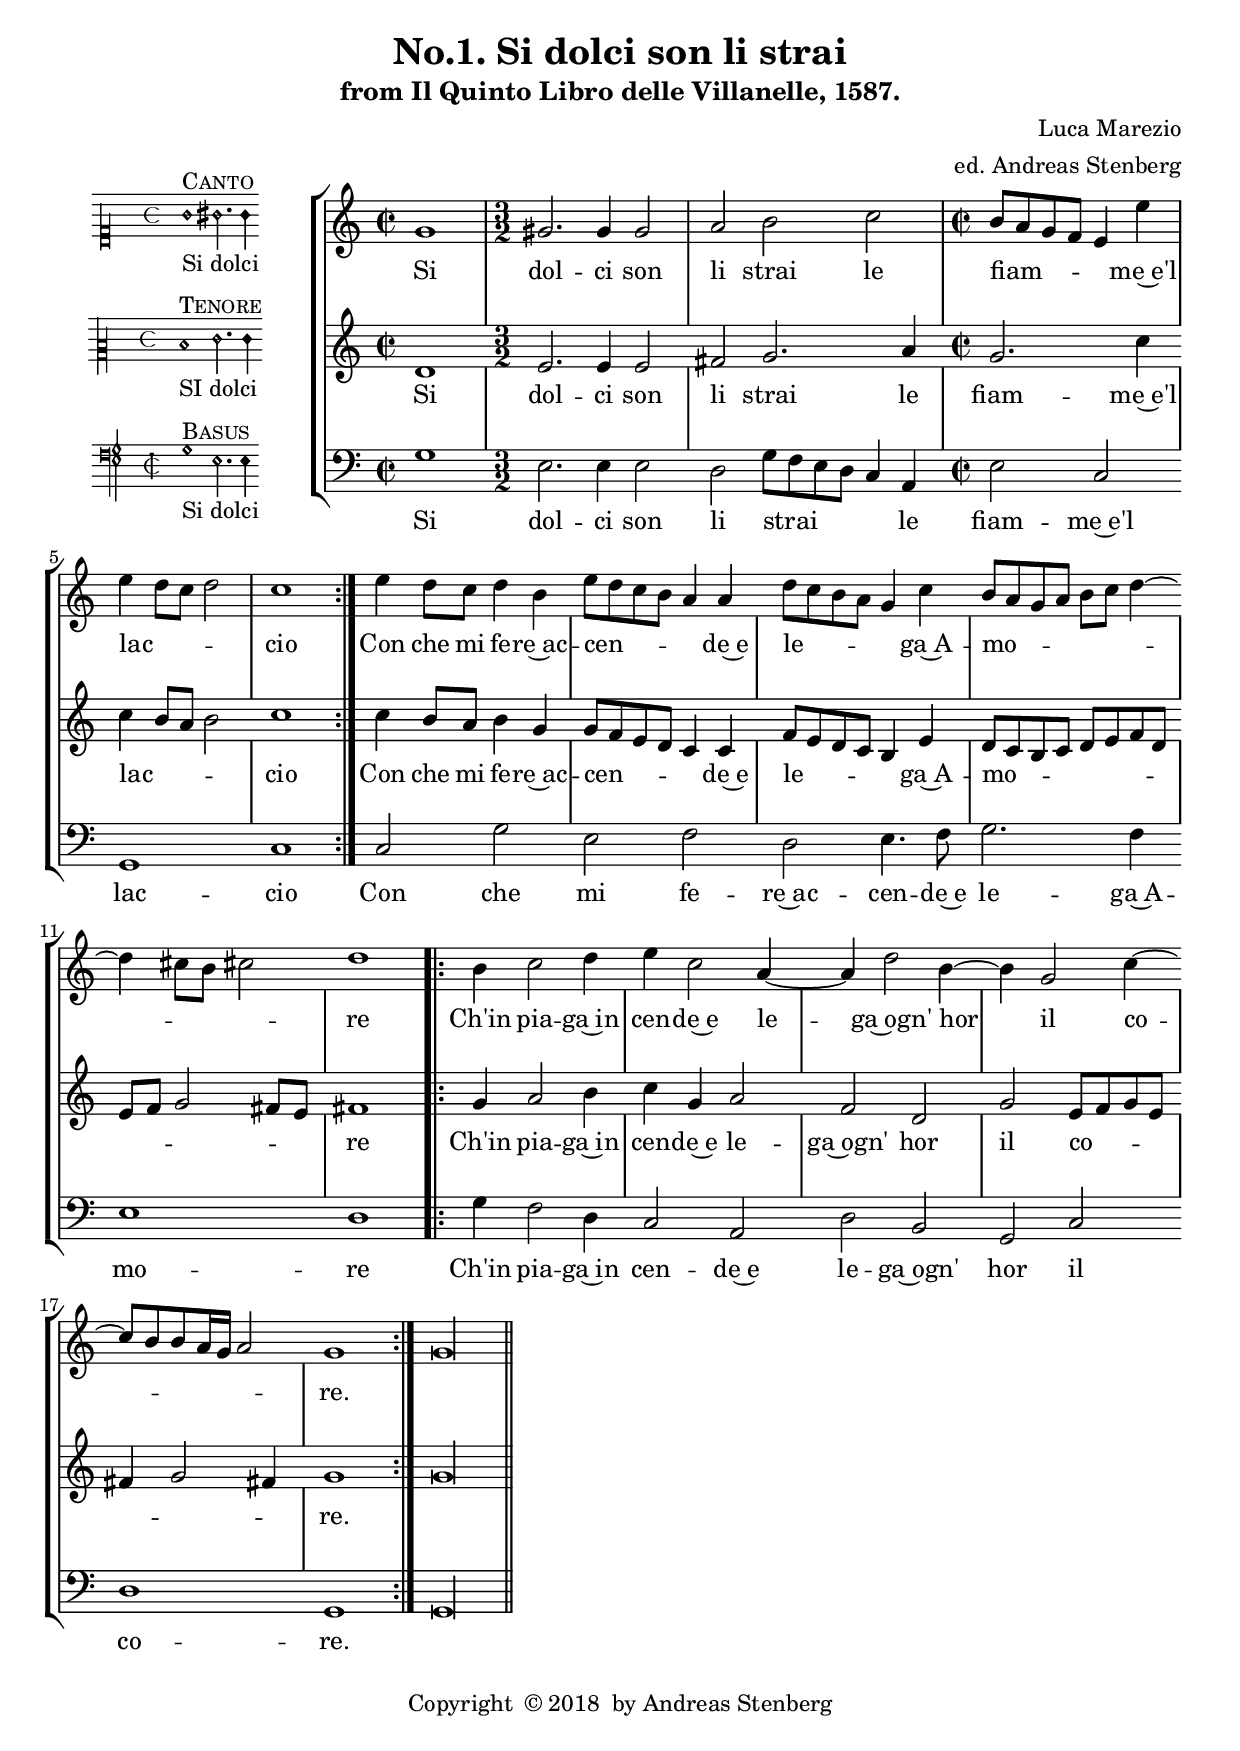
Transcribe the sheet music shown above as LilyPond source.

\version "2.20.0"

\include "deutsch.ly"

#(append! supported-clefs '(("mensural-f3" . ("clefs.mensural.f" 0 0))))

ficta = \once \set suggestAccidentals =##t

\header {

  title = "No.1. Si dolci son li strai"

  subtitle = "from Il Quinto Libro delle Villanelle, 1587."

  composer = "Luca Marezio"

  arranger = "ed. Andreas Stenberg"
  poet = ""
  meter =""

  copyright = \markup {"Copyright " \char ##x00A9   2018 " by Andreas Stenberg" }

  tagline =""

}

global = {

  \key c \major

}

%% PDF p.5.

sopMusic = \relative c'' {


  \set Score.tempoHideNote = ##t

  \tempo 2 = 96

  \time 2/2



  \repeat volta 2 {

    g1
    \time 3/2
    gis2. gis4

    gis2 a2 h2 c2
    \time 2/2
    h8( a8 g8 f8 e4) e'4 e4( d8 c8 d2)

    c1

    \revert Staff.BarLine.transparent

  }

  e4 d8 c8 d4

  \override Staff.BarLine.transparent =##t

  h4 e8( d8 c8 h8 a4) a4 d8( c8 h8 a8 g4) c4

  h8( a8 g8 a8 h8 c8 d4~ d4 cis8 h8 cis!2)

  d1

  \revert Staff.BarLine.transparent

  \repeat volta 2 {

    h4 c2 d4

    \override Staff.BarLine.transparent =##t

    e4 c2 a4~ a4 d2 h4~

    h4 g2 c4~( c8 h8 h8 a16 g16 a2)

    g1

  }

  \revert Staff.BarLine.transparent

  \cadenzaOn

  g\longa

  \bar "||"

  \cadenzaOff

}

sopWords = \lyricmode {

  Si dol -- ci son li strai le fiam -- me~e'l lac -- cio

  Con che mi fe -- re~ac -- cen -- de~e le -- ga~A -- mo -- re

  Ch'in pia -- ga~in cen -- de~e le -- ga~ogn' hor il co -- re.

}

%% PDF p.53.

altoMusic = \relative c' {

  \override Staff.BarLine.transparent = ##t

  \repeat volta 2 {

    d1 e2. e4

    e2 fis2 g2. a4

    g2. c4 c4( h8 a8 h2)

    c1

    \revert Staff.BarLine.transparent

  }

  c4 h8 a8 h4 g4

  \override Staff.BarLine.transparent =##t

  g8( f8 e8 d8 c4) c4 f8( e8 d8 c8 h4) e4

  d8( c8 h8 c8 d8 e8 f8 d8 e8 f8 g2 fis8 e8)

  fis1

  \revert Staff.BarLine.transparent

  \repeat volta 2 {

    g4 a2 h4

    \override Staff.BarLine.transparent =##t

    c4 g4 a2 f2 d2

    g2 e8( f8 g8 e8 fis4( g2 fis!4)

    g1

    \revert Staff.BarLine.transparent

  }

  \cadenzaOn

  g\longa

  \cadenzaOff

}

altoWords = \lyricmode {

  Si dol -- ci son li strai le fiam -- me~e'l lac -- cio

  Con che mi fe -- re~ac -- cen -- de~e le -- ga~A -- mo -- re

  Ch'in pia -- ga~in cen -- de~e le -- ga~ogn' hor il co -- re.

}

%% PDF p.101.

bassMusic = \relative c' {

  \clef "bass"

  \override Staff.BarLine.transparent = ##t

  \repeat volta 2 {

  g1 e2. e4

  e2 d2 g8( f8 e8 d8 c4) a4

  e'2 c2 g1

  c1

  \revert Staff.BarLine.transparent

  }

  c2 g'2

  \override Staff.BarLine.transparent =##t

  e2 f2 d2 e4. f8

  g2. f4 e1

  d1

  \revert Staff.BarLine.transparent

  \repeat volta 2 {

    g4 f2 d4

    \override Staff.BarLine.transparent =##t

    c2 a2 d2 h2

    g2 c2 d1

    g,1

  \revert Staff.BarLine.transparent


  }

  \cadenzaOn

  g\longa

  \cadenzaOff

}

bassWords = \lyricmode {

  Si dol -- ci son li strai le fiam -- me~e'l lac -- cio

  Con che mi fe -- re~ac -- cen -- de~e le -- ga~A -- mo -- re

  Ch'in pia -- ga~in cen -- de~e le -- ga~ogn' hor il co -- re.

}

incipitDiscantus = \markup {

  \score {

    {

      %      \set Staff.instrumentName = #"Tenor "

      \override NoteHead.style = #'neomensural

      \override Rest.style = #'neomensural

      \override Staff.TimeSignature.style = #'mensural

      \cadenzaOn

      \clef "petrucci-c1"

      \key c \major

      \time 4/4


      g'1 ^\markup { \smallCaps"Canto"} _"Si dolci"

      gis'2. gis'4

    }

    \layout {

      \context {

        \Voice

        \remove "Ligature_bracket_engraver"

        \consists "Mensural_ligature_engraver"

      }

      line-width = 4.5\cm

    }

  }

}



incipitAltus = \markup {

  \score {

    {

      %      \set Staff.instrumentName = #"Tenor "

      \override NoteHead.style = #'neomensural

      \override Rest.style = #'neomensural

      \override Staff.TimeSignature.style = #'mensural

      \cadenzaOn

      \clef "petrucci-c2"

      \key c \major

      \time 4/4

      d'1^\markup \smallCaps"Tenore"_"SI dolci"

      e'2. e'4

    }

    \layout {

      \context {

        \Voice

        \remove "Ligature_bracket_engraver"

        \consists "Mensural_ligature_engraver"

      }

      line-width = 4.5\cm

    }

  }

}



incipitBassus = \markup {

  \score {

    {

      %      \set Staff.instrumentName = #"Tenor "

      \override NoteHead.style = #'neomensural

      \override Rest.style = #'neomensural

      \override Staff.TimeSignature.style = #'mensural

      \cadenzaOn

      \clef "petrucci-f"

      \key c \major

      \time 2/2

      g1^\markup \smallCaps"Basus"_"Si dolci"

      e2. e4

    }

    \layout {

      \context {

        \Voice

        \remove "Ligature_bracket_engraver"

        \consists "Mensural_ligature_engraver"

      }

      line-width = 4.5\cm

    }

  }

}



\score {

  <<

    \new StaffGroup \with {

      \override VerticalAxisGroup.staff-staff-spacing = #'((basic-distance . 12))

    } <<

      \new Staff = treble <<

        \set Staff.instrumentName = \incipitDiscantus

        \new Voice = "sopranos" {

          \set  Staff.midiInstrument ="choir aahs"

          %	\voiceOne

          << \global \sopMusic >>

        }

      >>

      \new Lyrics = sopranos { s1 }


      \new Staff = "medius" <<

        \set Staff.instrumentName = \incipitAltus


        \new Voice = "altos" {

          %	\voiceTwo

          \set  Staff.midiInstrument ="choir aahs"

          << \global \altoMusic >>

        }

      >>


      \new Lyrics = "altos" { s1 }


      \new Staff ="basses" {

        \set Staff.instrumentName = \incipitBassus


        \new Voice = "basses" {

          \set  Staff.midiInstrument ="choir aahs"

          %	\voiceTwo

          << \global \bassMusic >>

        }

      }

    >>

    \new Lyrics = basses { s1 }


    \context Lyrics = sopranos \lyricsto sopranos \sopWords

    \context Lyrics = altos \lyricsto altos \altoWords

    \context Lyrics = basses \lyricsto basses \bassWords

  >>

  \layout {

    \context {

      \Score

      % no bars in staves

      %      \override BarLine.transparent = ##t


    }

    % the next three instructions keep the lyrics between the bar lines

    \context {

      \Lyrics

      \consists "Bar_engraver"

      \override BarLine.transparent = ##t

    }

    \context {

      \StaffGroup

      \consists "Separating_line_group_engraver"

    }

    \context {

      \Voice

      % no slurs

      \override Slur.transparent = ##t

      % Comment in the below "\remove" command to allow line

      % breaking also at those barlines where a note overlaps

      % into the next bar.  The command is commented out in this

      % short example score, but especially for large scores, you

      % will typically yield better line breaking and thus improve

      % overall spacing if you comment in the following command.

      %\remove "Forbid_line_break_engraver"

    }

    indent = 4.5\cm

  }


}

%% Stanzas 2 - 4

\pageBreak

\markup {

  \fontsize #1.0

  \column {

    \fill-line { "2." }

    \fill-line {

      \column {

        \line { Ma non è foco il foco o ardor l'ardore }

        \line { Ne stral lo stral o il la laccio ond' io m'allaccio }

        \line { Ma duo begl'occhi da infiammar' ungiaccio. }
      }

    }

    \vspace #1.0

    \fill-line { "3." }

    \fill-line {

      \column {

        \line { Che mentre a rivederli amor mi mena }

        \line { Mi fere arde & anno da e poi li pinge }

        \line { Di pietà viva e con quella mi stringe }

      }

    }

        \vspace #1.0

    \fill-line { "4." }

    \fill-line {

      \column {

        \line { Accio che'l dardo face e la catena }

        \line { M'inpiaghi infiammi e struga con tai modi }

        \line { Ch'io non senta le punte il caldo e i nodi. }

      }
    }

  }

}

\score {

  \unfoldRepeats

  <<

    \new StaffGroup <<

      \new Staff = treble <<

        \set Staff.instrumentName = \incipitDiscantus

        \new Voice = "sopranos" {

          \set  Staff.midiInstrument ="choir aahs"

          %	\voiceOne

          << \global \sopMusic >>

        }

      >>

      \new Lyrics = sopranos { s1 }


      \new Staff = "medius" <<

        \set Staff.instrumentName = \incipitAltus


        \new Voice = "altos" {

          %	\voiceTwo

          \set  Staff.midiInstrument ="choir aahs"

          << \global \altoMusic >>

        }

      >>


      \new Lyrics = "altos" { s1 }


      \new Staff ="basses" {

        \set Staff.instrumentName = \incipitBassus


        \new Voice = "basses" {

          \set  Staff.midiInstrument ="choir aahs"

          \clef "G_8"

          %	\voiceTwo

          << \global \bassMusic >>

        }

      }

    >>

    \new Lyrics = basses { s1 }


    \context Lyrics = sopranos \lyricsto sopranos \sopWords

    \context Lyrics = altos \lyricsto altos \altoWords

    \context Lyrics = basses \lyricsto basses \bassWords

  >>

  \midi {}

}

\paper {

  ragged-bottom = ##t

  ragged-last-bottom = ##t

  ragged-last = ##t

}


%{

convert-ly.py (GNU LilyPond) 2.18.2  convert-ly.py: Processing `'...

Applying conversion: 2.15.7, 2.15.9, 2.15.10, 2.15.16, 2.15.17,

2.15.18, 2.15.19, 2.15.20, 2.15.25, 2.15.32, 2.15.39, 2.15.40,

2.15.42, 2.15.43, 2.16.0, 2.17.0, 2.17.4, 2.17.5, 2.17.6, 2.17.11,

2.17.14, 2.17.15, 2.17.18, 2.17.19, 2.17.20, 2.17.25, 2.17.27,

2.17.29, 2.17.97, 2.18.0

%}
